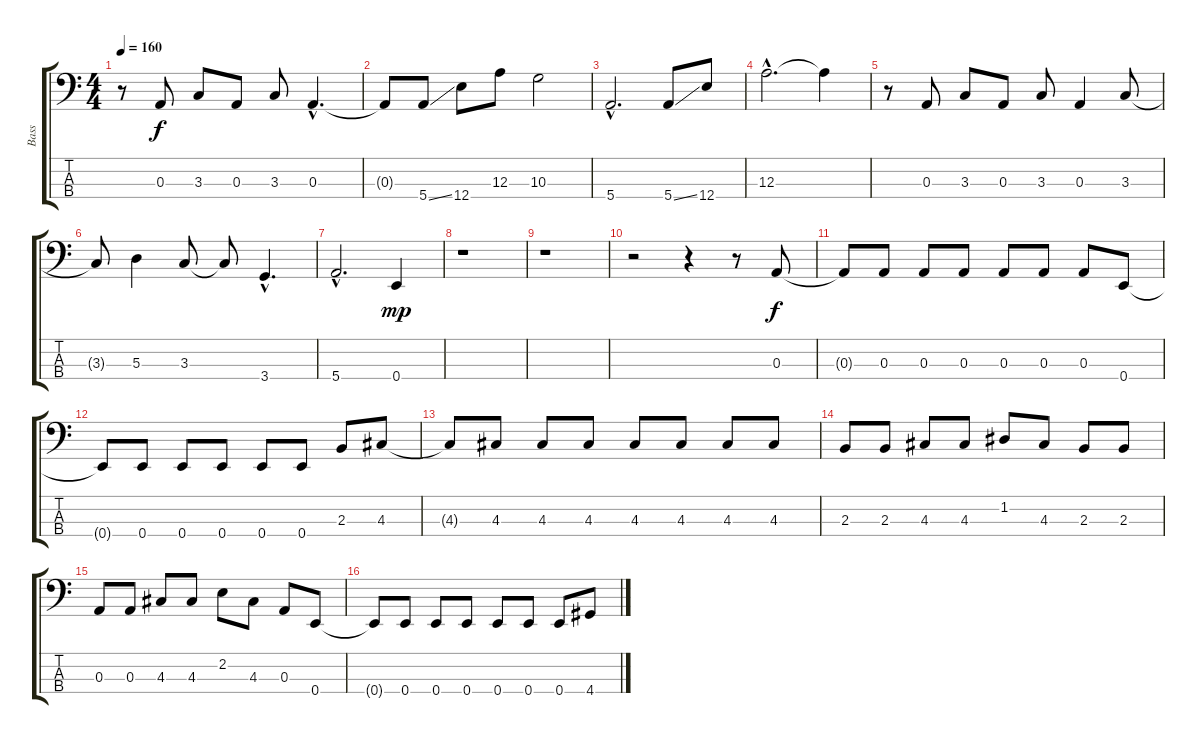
\track ("Bass" "Bass") {instrument electricbassfinger}
\staff {score tabs}
\tuning (G2 D2 A1 E1) {hide}
\ts (4 4)
\tempo 160
\clef f4
\ks c
r.8{dy f} 0.3.8 3.3.8 0.3.8 3.3.8 0.3{hac}.4{d} |
0.3{t}.8 5.4{ss}.8 12.4.8 12.3.8 10.3.2 |
5.4{hac}.2{d} 5.4{ss}.8 12.4.8 |
12.3{hac}.2{d} 12.3{t}.4 |
r.8 0.3.8 3.3.8 0.3.8 3.3.8 0.3.4 3.3.8 |
3.3{t}.8 5.3.4 3.3.8 3.3{t}.8 3.4{hac}.4{d} |
5.4{hac}.2{d} 0.4.4{dy mp} |
r.1 |
r.1 |
r.2 r.4 r.8 0.3.8{dy f} |
0.3{t}.8 0.3.8 0.3.8 0.3.8 0.3.8 0.3.8 0.3.8 0.4.8 |
0.4{t}.8 0.4.8 0.4.8 0.4.8 0.4.8 0.4.8 2.3.8 4.3.8 |
4.3{t}.8 4.3.8 4.3.8 4.3.8 4.3.8 4.3.8 4.3.8 4.3.8 |
2.3.8 2.3.8 4.3.8 4.3.8 1.2.8 4.3.8 2.3.8 2.3.8 |
0.3.8 0.3.8 4.3.8 4.3.8 2.2.8 4.3.8 0.3.8 0.4.8 |
0.4{t}.8 0.4.8 0.4.8 0.4.8 0.4.8 0.4.8 0.4.8 4.4.8
